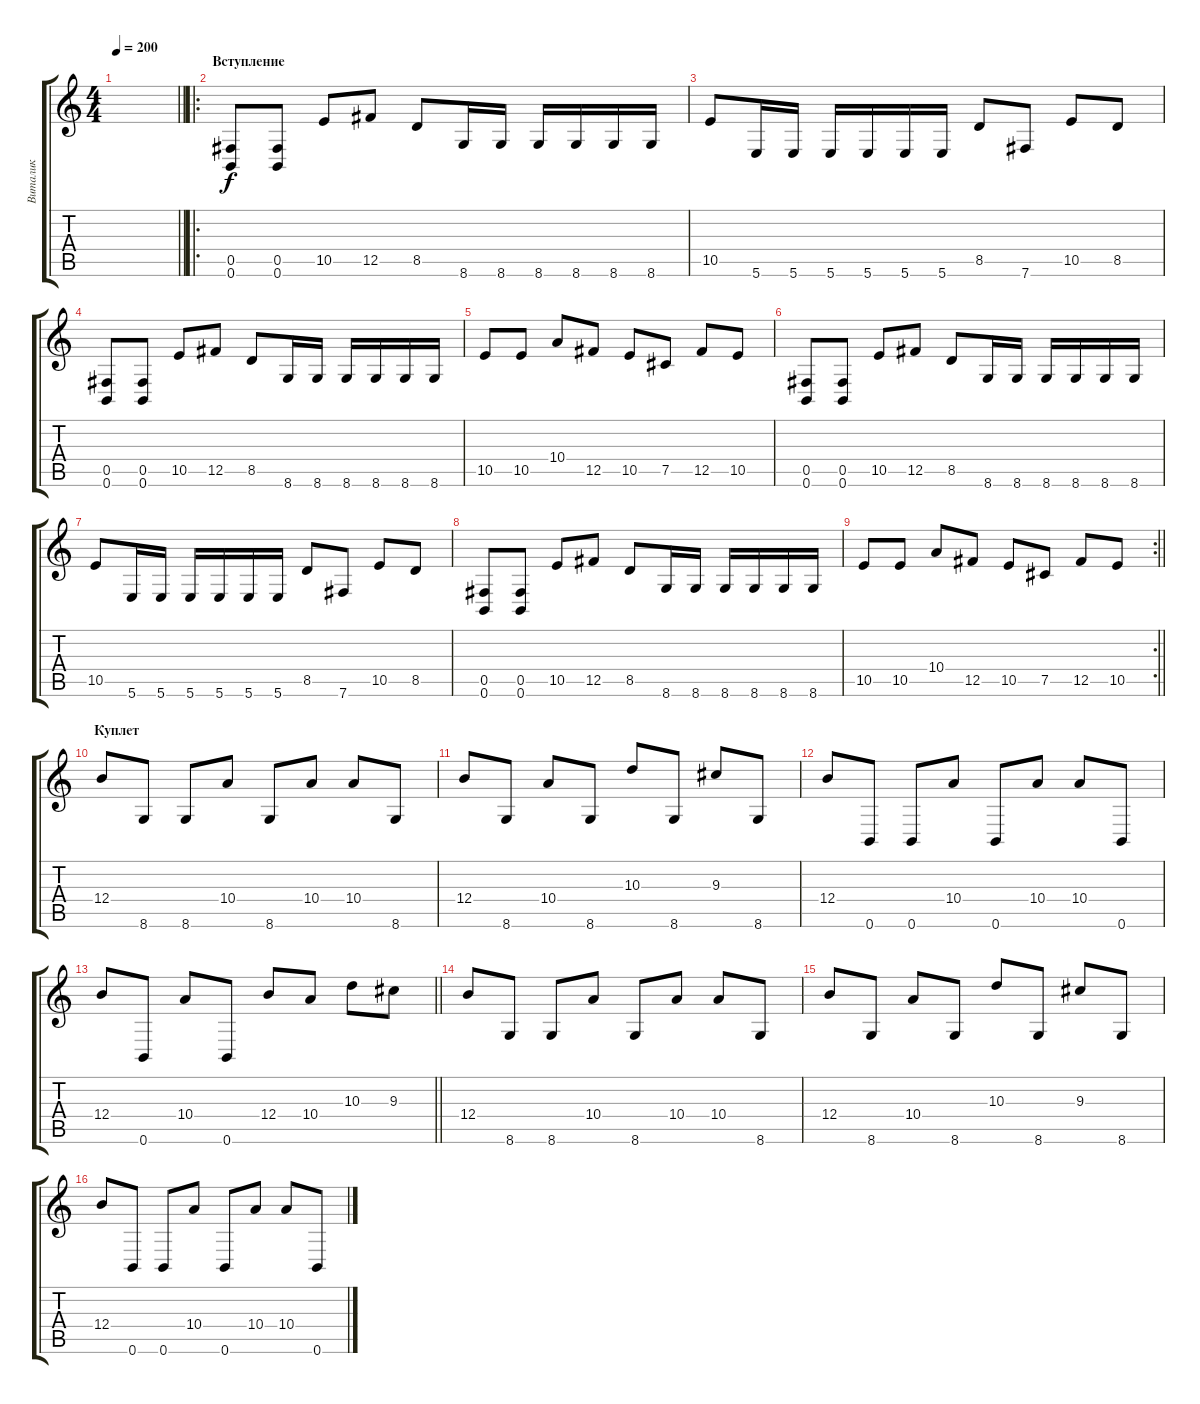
\track ("Виталик" "Виталик") {instrument distortionguitar}
\staff {score tabs}
\tuning (Db4 Ab3 E3 B2 Gb2 B1) {hide}
\ts (4 4)
\tempo 200
\clef g2
\barLineRight lightlight
\ks c
|
\ro
\section ("" "Вступление")
(0.5 0.6).8 (0.5 0.6).8 10.5.8 12.5.8 8.5.8 8.6.16 8.6.16 8.6.16 8.6.16 8.6.16 8.6.16 |
10.5.8 5.6.16 5.6.16 5.6.16 5.6.16 5.6.16 5.6.16 8.5.8 7.6.8 10.5.8 8.5.8 |
(0.5 0.6).8 (0.5 0.6).8 10.5.8 12.5.8 8.5.8 8.6.16 8.6.16 8.6.16 8.6.16 8.6.16 8.6.16 |
10.5.8 10.5.8 10.4.8 12.5.8 10.5.8 7.5.8 12.5.8 10.5.8 |
(0.5 0.6).8 (0.5 0.6).8 10.5.8 12.5.8 8.5.8 8.6.16 8.6.16 8.6.16 8.6.16 8.6.16 8.6.16 |
10.5.8 5.6.16 5.6.16 5.6.16 5.6.16 5.6.16 5.6.16 8.5.8 7.6.8 10.5.8 8.5.8 |
(0.5 0.6).8 (0.5 0.6).8 10.5.8 12.5.8 8.5.8 8.6.16 8.6.16 8.6.16 8.6.16 8.6.16 8.6.16 |
\rc 2
\barLineRight lightlight
10.5.8 10.5.8 10.4.8 12.5.8 10.5.8 7.5.8 12.5.8 10.5.8 |
\section ("" "Куплет")
12.4.8 8.6.8 8.6.8 10.4.8 8.6.8 10.4.8 10.4.8 8.6.8 |
12.4.8 8.6.8 10.4.8 8.6.8 10.3.8 8.6.8 9.3.8 8.6.8 |
12.4.8 0.6.8 0.6.8 10.4.8 0.6.8 10.4.8 10.4.8 0.6.8 |
\barLineRight lightlight
12.4.8 0.6.8 10.4.8 0.6.8 12.4.8 10.4.8 10.3.8 9.3.8 |
12.4.8 8.6.8 8.6.8 10.4.8 8.6.8 10.4.8 10.4.8 8.6.8 |
12.4.8 8.6.8 10.4.8 8.6.8 10.3.8 8.6.8 9.3.8 8.6.8 |
12.4.8 0.6.8 0.6.8 10.4.8 0.6.8 10.4.8 10.4.8 0.6.8
